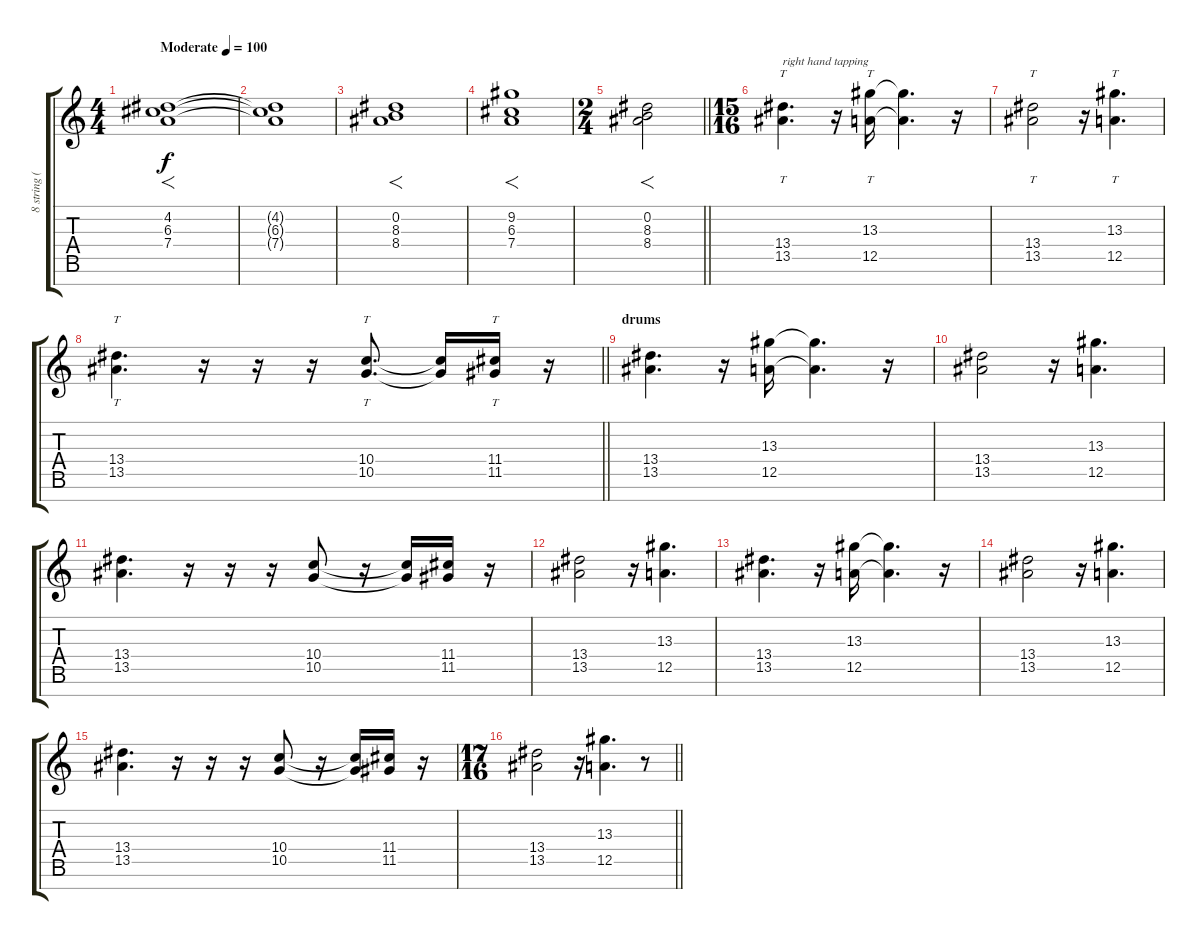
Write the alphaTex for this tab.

\track ("8 string (high 7)" "8 string (") {instrument acousticguitarsteel}
\staff {score tabs}
\tuning (E4 B3 G3 D3 A2 E2 B1) {hide}
\ts (4 4)
\tempo (100 "Moderate")
\clef g2
\ks c
(4.2 6.3 7.4).1{f dy f instrument acousticguitarsteel} |
(4.2{t} 6.3{t} 7.4{t}).1 |
(0.2 8.3 8.4).1{f} |
(9.2 6.3 7.4).1{f} |
\ts (2 4)
\barLineRight lightlight
(0.2 8.3 8.4).2{f} |
\ts (15 16)
(13.4 13.5).4{tt d txt "right hand tapping"} r.16 (13.3 12.5).16{tt} (13.3{t} 12.5{t}).4{d} r.16 |
(13.4 13.5).2{tt} r.16 (13.3 12.5).4{tt d} |
\barLineRight lightlight
(13.4 13.5).4{tt d} r.16 r.16 r.16 (10.4 10.5).8{tt d} (10.4{t} 10.5{t}).16 (11.4 11.5).16{tt} r.16 |
\section ("" "drums")
(13.4 13.5).4{d} r.16 (13.3 12.5).16 (13.3{t} 12.5{t}).4{d} r.16 |
(13.4 13.5).2 r.16 (13.3 12.5).4{d} |
(13.4 13.5).4{d} r.16 r.16 r.16 (10.4 10.5).8 r.16 (10.4{t} 10.5{t}).16 (11.4 11.5).16 r.16 |
(13.4 13.5).2 r.16 (13.3 12.5).4{d} |
(13.4 13.5).4{d} r.16 (13.3 12.5).16 (13.3{t} 12.5{t}).4{d} r.16 |
(13.4 13.5).2 r.16 (13.3 12.5).4{d} |
(13.4 13.5).4{d} r.16 r.16 r.16 (10.4 10.5).8 r.16 (10.4{t} 10.5{t}).16 (11.4 11.5).16 r.16 |
\ts (17 16)
\barLineRight lightlight
(13.4 13.5).2 r.16 (13.3 12.5).4{d} r.8
